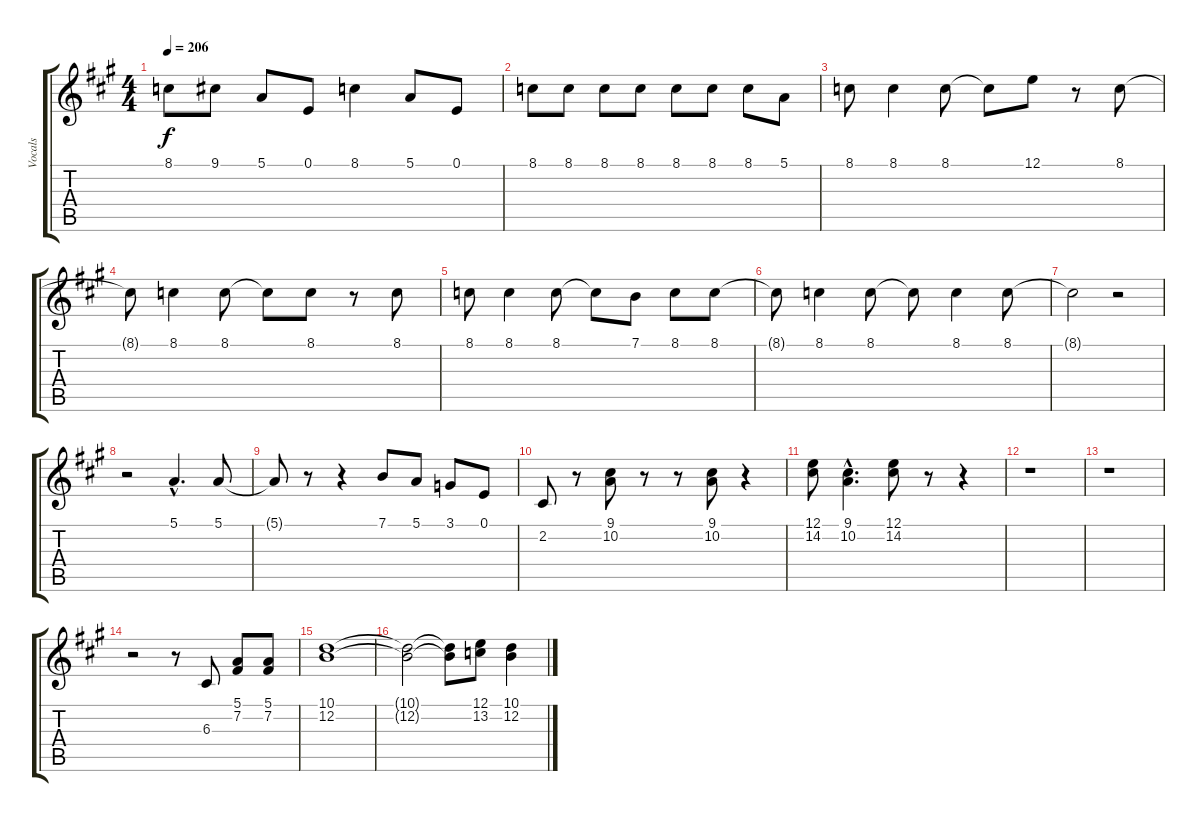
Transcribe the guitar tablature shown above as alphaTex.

\track ("Vocals" "Vocals") {instrument lead6voice}
\staff {score tabs}
\tuning (E4 B3 G3 D3 A2 E2) {hide}
\ts (4 4)
\tempo 206
\clef g2
\ks a
8.1.8{dy f} 9.1.8 5.1.8 0.1.8 8.1.4 5.1.8 0.1.8 |
8.1.8 8.1.8 8.1.8 8.1.8 8.1.8 8.1.8 8.1.8 5.1.8 |
8.1.8 8.1.4 8.1.8 8.1{t}.8 12.1.8 r.8 8.1.8 |
8.1{t}.8 8.1.4 8.1.8 8.1{t}.8 8.1.8 r.8 8.1.8 |
8.1.8 8.1.4 8.1.8 8.1{t}.8 7.1.8 8.1.8 8.1.8 |
8.1{t}.8 8.1.4 8.1.8 8.1{t}.8 8.1.4 8.1.8 |
8.1{t}.2 r.2 |
r.2 5.1{hac}.4{d} 5.1.8 |
5.1{t}.8 r.8 r.4 7.1.8 5.1.8 3.1.8 0.1.8 |
2.2.8 r.8 (9.1 10.2).8 r.8 r.8 (9.1 10.2).8 r.4 |
(12.1 14.2).8 (9.1{hac} 10.2{hac}).4{d} (12.1 14.2).8 r.8 r.4 |
r.1 |
r.1 |
r.2 r.8 6.3.8 (5.1 7.2).8 (5.1 7.2).8 |
(10.1 12.2).1 |
(10.1{t} 12.2{t}).2 (10.1{t} 12.2{t}).8 (12.1 13.2).8 (10.1 12.2).4
